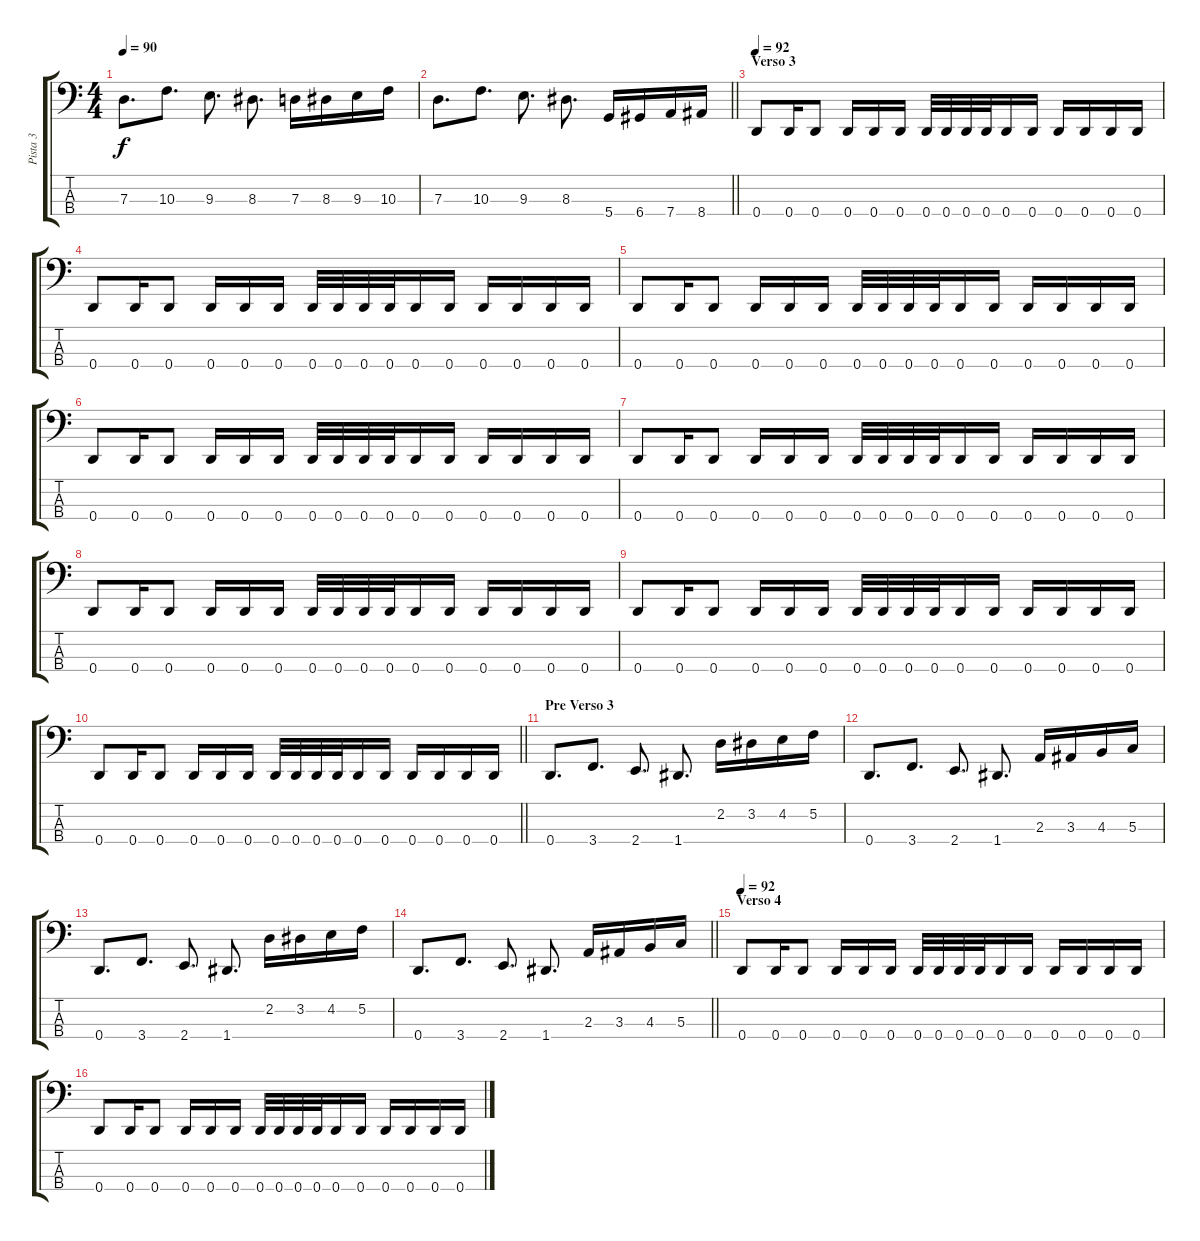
\track ("Pista 3" "Pista 3") {instrument electricbasspick}
\staff {score tabs}
\tuning (F2 C2 G1 D1) {hide}
\ts (4 4)
\tempo 90
\clef f4
\ks c
7.3.8{d dy f} 10.3.8{d} 9.3.8{d} 8.3.8{d} 7.3.16 8.3.16 9.3.16 10.3.16 |
\barLineRight lightlight
7.3.8{d} 10.3.8{d} 9.3.8{d} 8.3.8{d} 5.4.16 6.4.16 7.4.16 8.4.16 |
\section ("" "Verso 3")
\tempo 92
0.4.8 0.4.16 0.4.8 0.4.16 0.4.16 0.4.16 0.4.32 0.4.32 0.4.32 0.4.32 0.4.16 0.4.16 0.4.16 0.4.16 0.4.16 0.4.16 |
0.4.8 0.4.16 0.4.8 0.4.16 0.4.16 0.4.16 0.4.32 0.4.32 0.4.32 0.4.32 0.4.16 0.4.16 0.4.16 0.4.16 0.4.16 0.4.16 |
0.4.8 0.4.16 0.4.8 0.4.16 0.4.16 0.4.16 0.4.32 0.4.32 0.4.32 0.4.32 0.4.16 0.4.16 0.4.16 0.4.16 0.4.16 0.4.16 |
0.4.8 0.4.16 0.4.8 0.4.16 0.4.16 0.4.16 0.4.32 0.4.32 0.4.32 0.4.32 0.4.16 0.4.16 0.4.16 0.4.16 0.4.16 0.4.16 |
0.4.8 0.4.16 0.4.8 0.4.16 0.4.16 0.4.16 0.4.32 0.4.32 0.4.32 0.4.32 0.4.16 0.4.16 0.4.16 0.4.16 0.4.16 0.4.16 |
0.4.8 0.4.16 0.4.8 0.4.16 0.4.16 0.4.16 0.4.32 0.4.32 0.4.32 0.4.32 0.4.16 0.4.16 0.4.16 0.4.16 0.4.16 0.4.16 |
0.4.8 0.4.16 0.4.8 0.4.16 0.4.16 0.4.16 0.4.32 0.4.32 0.4.32 0.4.32 0.4.16 0.4.16 0.4.16 0.4.16 0.4.16 0.4.16 |
\barLineRight lightlight
0.4.8 0.4.16 0.4.8 0.4.16 0.4.16 0.4.16 0.4.32 0.4.32 0.4.32 0.4.32 0.4.16 0.4.16 0.4.16 0.4.16 0.4.16 0.4.16 |
\section ("" "Pre Verso 3")
0.4.8{d} 3.4.8{d} 2.4.8{d} 1.4.8{d} 2.2.16 3.2.16 4.2.16 5.2.16 |
0.4.8{d} 3.4.8{d} 2.4.8{d} 1.4.8{d} 2.3.16 3.3.16 4.3.16 5.3.16 |
0.4.8{d} 3.4.8{d} 2.4.8{d} 1.4.8{d} 2.2.16 3.2.16 4.2.16 5.2.16 |
\barLineRight lightlight
0.4.8{d} 3.4.8{d} 2.4.8{d} 1.4.8{d} 2.3.16 3.3.16 4.3.16 5.3.16 |
\section ("" "Verso 4")
\tempo 92
0.4.8 0.4.16 0.4.8 0.4.16 0.4.16 0.4.16 0.4.32 0.4.32 0.4.32 0.4.32 0.4.16 0.4.16 0.4.16 0.4.16 0.4.16 0.4.16 |
0.4.8 0.4.16 0.4.8 0.4.16 0.4.16 0.4.16 0.4.32 0.4.32 0.4.32 0.4.32 0.4.16 0.4.16 0.4.16 0.4.16 0.4.16 0.4.16
